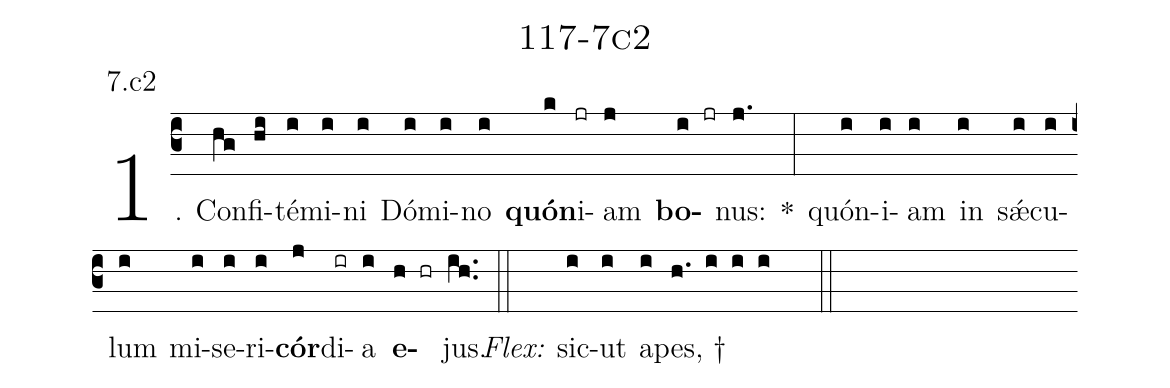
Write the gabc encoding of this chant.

name: 117-7c2;
annotation: 7.c2;
%%
(c3)1. Con(hg)fi(hi)té(i)mi(i)ni(i) Dó(i)mi(i)no(i) <b>quón</b>(k)i(jr)am(j) <b>bo</b>(i jr)nus:(j.) *(:) quón(i)i(i)am(i) in(i) sǽ(i)cu(i)lum(i) mi(i)se(i)ri(i)<b>cór</b>(j)di(ir)a(i) <b>e</b>(h hr)jus.(ih..) (::)
<i>Flex:</i>()  sic(i)ut(i) a(i)pes, †(h. i i i  ::)
